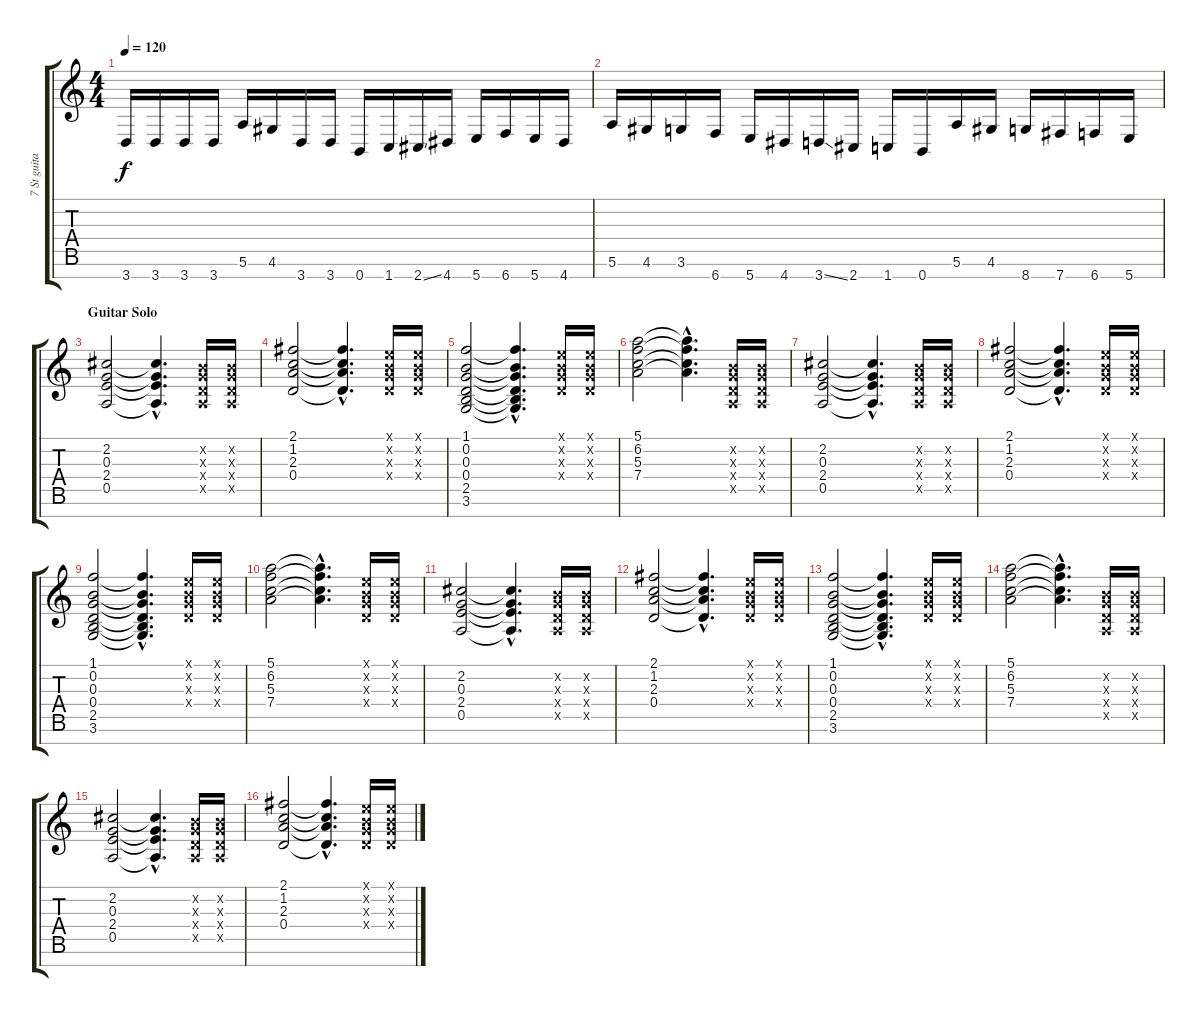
\track ("7 St guitar" "7 St guita") {instrument distortionguitar}
\staff {score tabs}
\tuning (E4 B3 G3 D3 A2 E2 B1) {hide}
\ts (4 4)
\tempo 120
\clef g2
\ks c
3.7.16{dy f} 3.7.16 3.7.16 3.7.16 5.6.16 4.6.16 3.7.16 3.7.16 0.7.16 1.7.16 2.7{ss}.16 4.7.16 5.7.16 6.7.16 5.7.16 4.7.16 |
5.6.16 4.6.16 3.6.16 6.7.16 5.7.16 4.7.16 3.7{ss}.16 2.7.16 1.7.16 0.7.16 5.6.16 4.6.16 8.7.16 7.7.16 6.7.16 5.7.16 |
\section ("" "Guitar Solo")
(2.2 0.3 2.4 0.5).2{volume 10 instrument distortionguitar} (2.2{hac t} 0.3{hac t} 2.4{hac t} 0.5{hac t}).4{d} (0.2{x} 0.3{x} 0.4{x} 0.5{x}).16 (0.2{x} 0.3{x} 0.4{x} 0.5{x}).16 |
(2.1 1.2 2.3 0.4).2 (2.1{hac t} 1.2{hac t} 2.3{hac t} 0.4{hac t}).4{d} (0.1{x} 0.2{x} 0.3{x} 0.4{x}).16 (0.1{x} 0.2{x} 0.3{x} 0.4{x}).16 |
(1.1 0.2 0.3 0.4 2.5 3.6).2 (1.1{hac t} 0.2{hac t} 0.3{hac t} 0.4{hac t} 2.5{hac t} 3.6{hac t}).4{d} (0.1{x} 0.2{x} 0.3{x} 0.4{x}).16 (0.1{x} 0.2{x} 0.3{x} 0.4{x}).16 |
(5.1 6.2 5.3 7.4).2 (5.1{hac t} 6.2{hac t} 5.3{hac t} 7.4{hac t}).4{d} (0.2{x} 0.3{x} 0.4{x} 0.5{x}).16 (0.2{x} 0.3{x} 0.4{x} 0.5{x}).16 |
(2.2 0.3 2.4 0.5).2{instrument distortionguitar} (2.2{hac t} 0.3{hac t} 2.4{hac t} 0.5{hac t}).4{d} (0.2{x} 0.3{x} 0.4{x} 0.5{x}).16 (0.2{x} 0.3{x} 0.4{x} 0.5{x}).16 |
(2.1 1.2 2.3 0.4).2 (2.1{hac t} 1.2{hac t} 2.3{hac t} 0.4{hac t}).4{d} (0.1{x} 0.2{x} 0.3{x} 0.4{x}).16 (0.1{x} 0.2{x} 0.3{x} 0.4{x}).16 |
(1.1 0.2 0.3 0.4 2.5 3.6).2 (1.1{hac t} 0.2{hac t} 0.3{hac t} 0.4{hac t} 2.5{hac t} 3.6{hac t}).4{d} (0.1{x} 0.2{x} 0.3{x} 0.4{x}).16 (0.1{x} 0.2{x} 0.3{x} 0.4{x}).16 |
(5.1 6.2 5.3 7.4).2 (5.1{hac t} 6.2{hac t} 5.3{hac t} 7.4{hac t}).4{d} (0.1{x} 0.2{x} 0.3{x} 0.4{x}).16 (0.1{x} 0.2{x} 0.3{x} 0.4{x}).16 |
(2.2 0.3 2.4 0.5).2 (2.2{hac t} 0.3{hac t} 2.4{hac t} 0.5{hac t}).4{d} (0.2{x} 0.3{x} 0.4{x} 0.5{x}).16 (0.2{x} 0.3{x} 0.4{x} 0.5{x}).16 |
(2.1 1.2 2.3 0.4).2 (2.1{hac t} 1.2{hac t} 2.3{hac t} 0.4{hac t}).4{d} (0.1{x} 0.2{x} 0.3{x} 0.4{x}).16 (0.1{x} 0.2{x} 0.3{x} 0.4{x}).16 |
(1.1 0.2 0.3 0.4 2.5 3.6).2 (1.1{hac t} 0.2{hac t} 0.3{hac t} 0.4{hac t} 2.5{hac t} 3.6{hac t}).4{d} (0.1{x} 0.2{x} 0.3{x} 0.4{x}).16 (0.1{x} 0.2{x} 0.3{x} 0.4{x}).16 |
(5.1 6.2 5.3 7.4).2 (5.1{hac t} 6.2{hac t} 5.3{hac t} 7.4{hac t}).4{d} (0.2{x} 0.3{x} 0.4{x} 0.5{x}).16 (0.2{x} 0.3{x} 0.4{x} 0.5{x}).16 |
(2.2 0.3 2.4 0.5).2{instrument distortionguitar} (2.2{hac t} 0.3{hac t} 2.4{hac t} 0.5{hac t}).4{d} (0.2{x} 0.3{x} 0.4{x} 0.5{x}).16 (0.2{x} 0.3{x} 0.4{x} 0.5{x}).16 |
(2.1 1.2 2.3 0.4).2 (2.1{hac t} 1.2{hac t} 2.3{hac t} 0.4{hac t}).4{d} (0.1{x} 0.2{x} 0.3{x} 0.4{x}).16 (0.1{x} 0.2{x} 0.3{x} 0.4{x}).16
